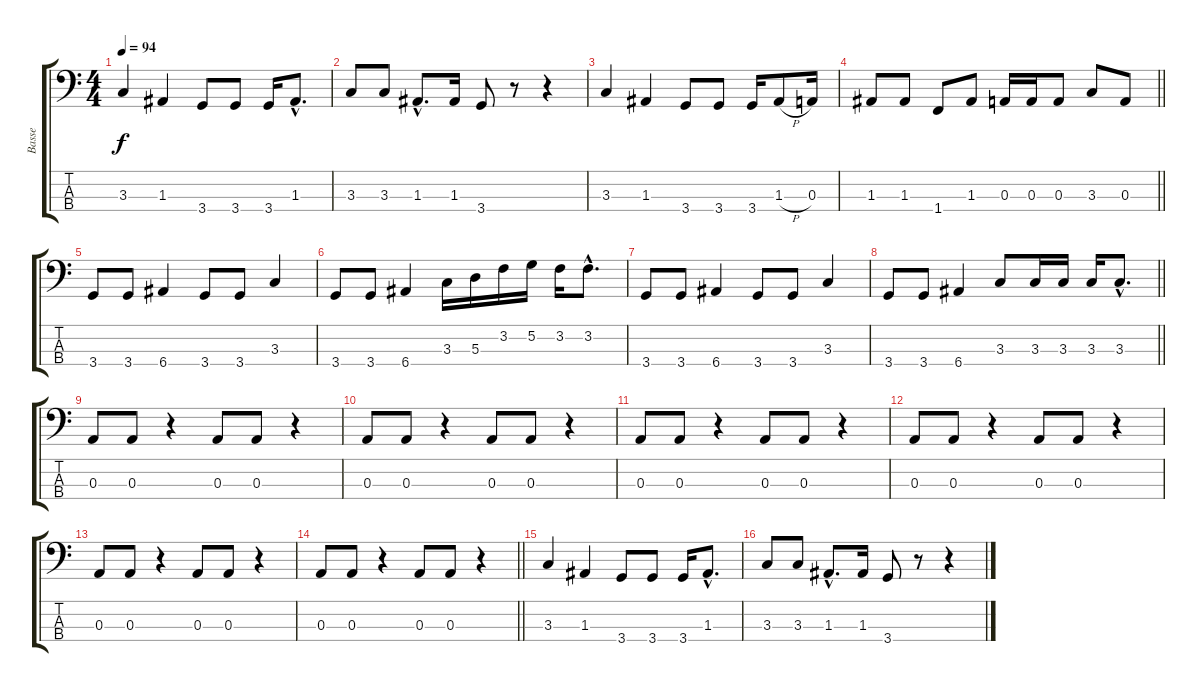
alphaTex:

\track ("Basse" "Basse") {instrument electricbassfinger}
\staff {score tabs}
\tuning (G2 D2 A1 E1) {hide}
\ts (4 4)
\tempo 94
\clef f4
\ks c
3.3.4{dy f} 1.3.4 3.4.8 3.4.8 3.4.16 1.3{hac}.8{d} |
3.3.8 3.3.8 1.3{hac}.8{d} 1.3.16 3.4.8 r.8 r.4 |
3.3.4 1.3.4 3.4.8 3.4.8 3.4.16 1.3{h}.8 0.3.16 |
\barLineRight lightlight
1.3.8 1.3.8 1.4.8 1.3.8 0.3.16 0.3.16 0.3.8 3.3.8 0.3.8 |
3.4.8 3.4.8 6.4.4 3.4.8 3.4.8 3.3.4 |
3.4.8 3.4.8 6.4.4 3.3.16 5.3.16 3.2.16 5.2.16 3.2.16 3.2{hac}.8{d} |
3.4.8 3.4.8 6.4.4 3.4.8 3.4.8 3.3.4 |
\barLineRight lightlight
3.4.8 3.4.8 6.4.4 3.3.8 3.3.16 3.3.16 3.3.16 3.3{hac}.8{d} |
0.3.8 0.3.8 r.4 0.3.8 0.3.8 r.4 |
0.3.8 0.3.8 r.4 0.3.8 0.3.8 r.4 |
0.3.8 0.3.8 r.4 0.3.8 0.3.8 r.4 |
0.3.8 0.3.8 r.4 0.3.8 0.3.8 r.4 |
0.3.8 0.3.8 r.4 0.3.8 0.3.8 r.4 |
\barLineRight lightlight
0.3.8 0.3.8 r.4 0.3.8 0.3.8 r.4 |
3.3.4 1.3.4 3.4.8 3.4.8 3.4.16 1.3{hac}.8{d} |
3.3.8 3.3.8 1.3{hac}.8{d} 1.3.16 3.4.8 r.8 r.4
